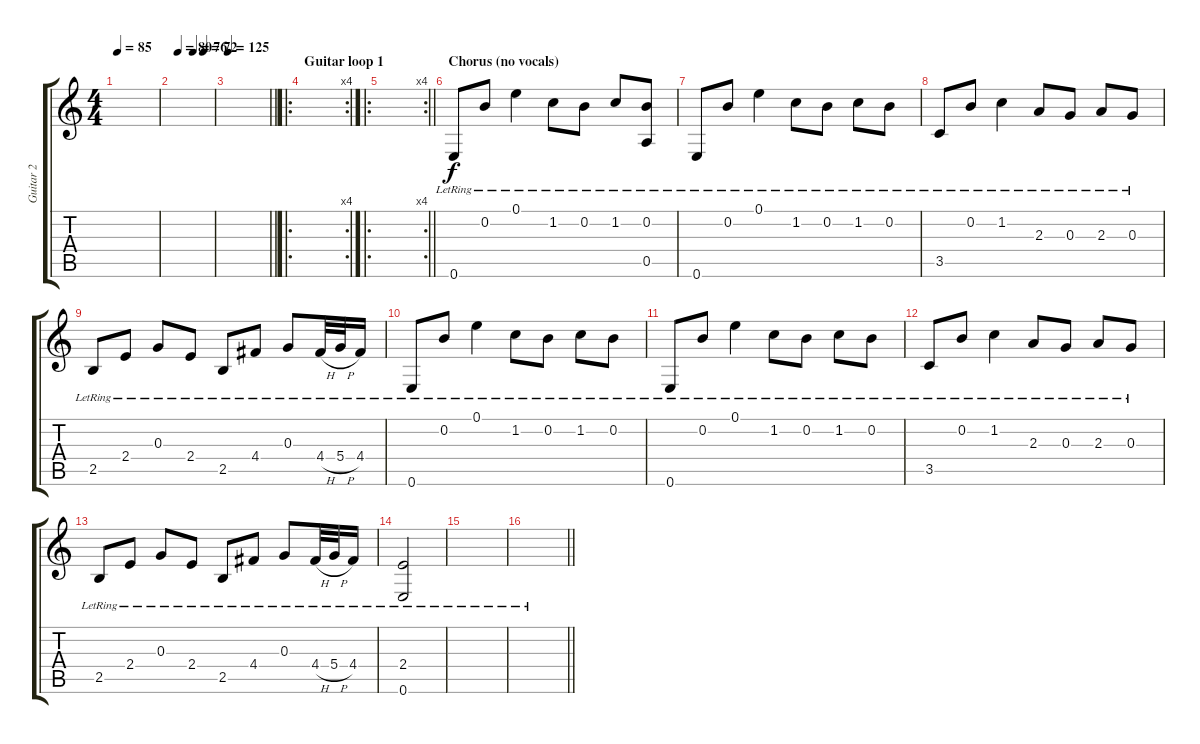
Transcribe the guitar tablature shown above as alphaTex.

\track ("Guitar 2" "Guitar 2") {instrument acousticguitarsteel}
\staff {score tabs}
\tuning (E4 B3 G3 D3 A2 E2) {hide}
\ts (4 4)
\tempo 85
\clef g2
\ks c
|
\tempo (80 0.125)
\tempo (76 0.5)
\tempo (72 0.75)
|
\tempo 125
\barLineRight lightlight
|
\ro
\rc 4
\section ("" "Guitar loop 1")
|
\ro
\rc 4
\barLineRight lightlight
|
\section ("" "Chorus (no vocals)")
0.6{lr}.8 0.2{lr}.8 0.1{lr}.4 1.2{lr}.8 0.2{lr}.8 1.2{lr}.8 (0.2{lr} 0.5).8 |
0.6{lr}.8 0.2{lr}.8 0.1{lr}.4 1.2{lr}.8 0.2{lr}.8 1.2{lr}.8 0.2{lr}.8 |
3.5{lr}.8 0.2{lr}.8 1.2{lr}.4 2.3{lr}.8 0.3{lr}.8 2.3{lr}.8 0.3{lr}.8 |
2.5{lr}.8 2.4{lr}.8 0.3{lr}.8 2.4{lr}.8 2.5{lr}.8 4.4{lr}.8 0.3{lr}.8 4.4{h lr}.32 5.4{h lr}.32 4.4{lr}.16 |
0.6{lr}.8 0.2{lr}.8 0.1{lr}.4 1.2{lr}.8 0.2{lr}.8 1.2{lr}.8 0.2{lr}.8 |
0.6{lr}.8 0.2{lr}.8 0.1{lr}.4 1.2{lr}.8 0.2{lr}.8 1.2{lr}.8 0.2{lr}.8 |
3.5{lr}.8 0.2{lr}.8 1.2{lr}.4 2.3{lr}.8 0.3{lr}.8 2.3{lr}.8 0.3{lr}.8 |
2.5{lr}.8 2.4{lr}.8 0.3{lr}.8 2.4{lr}.8 2.5{lr}.8 4.4{lr}.8 0.3{lr}.8 4.4{h lr}.32 5.4{h lr}.32 4.4{lr}.16 |
(2.4{lr} 0.6{lr}).2 |
|
\barLineRight lightlight
